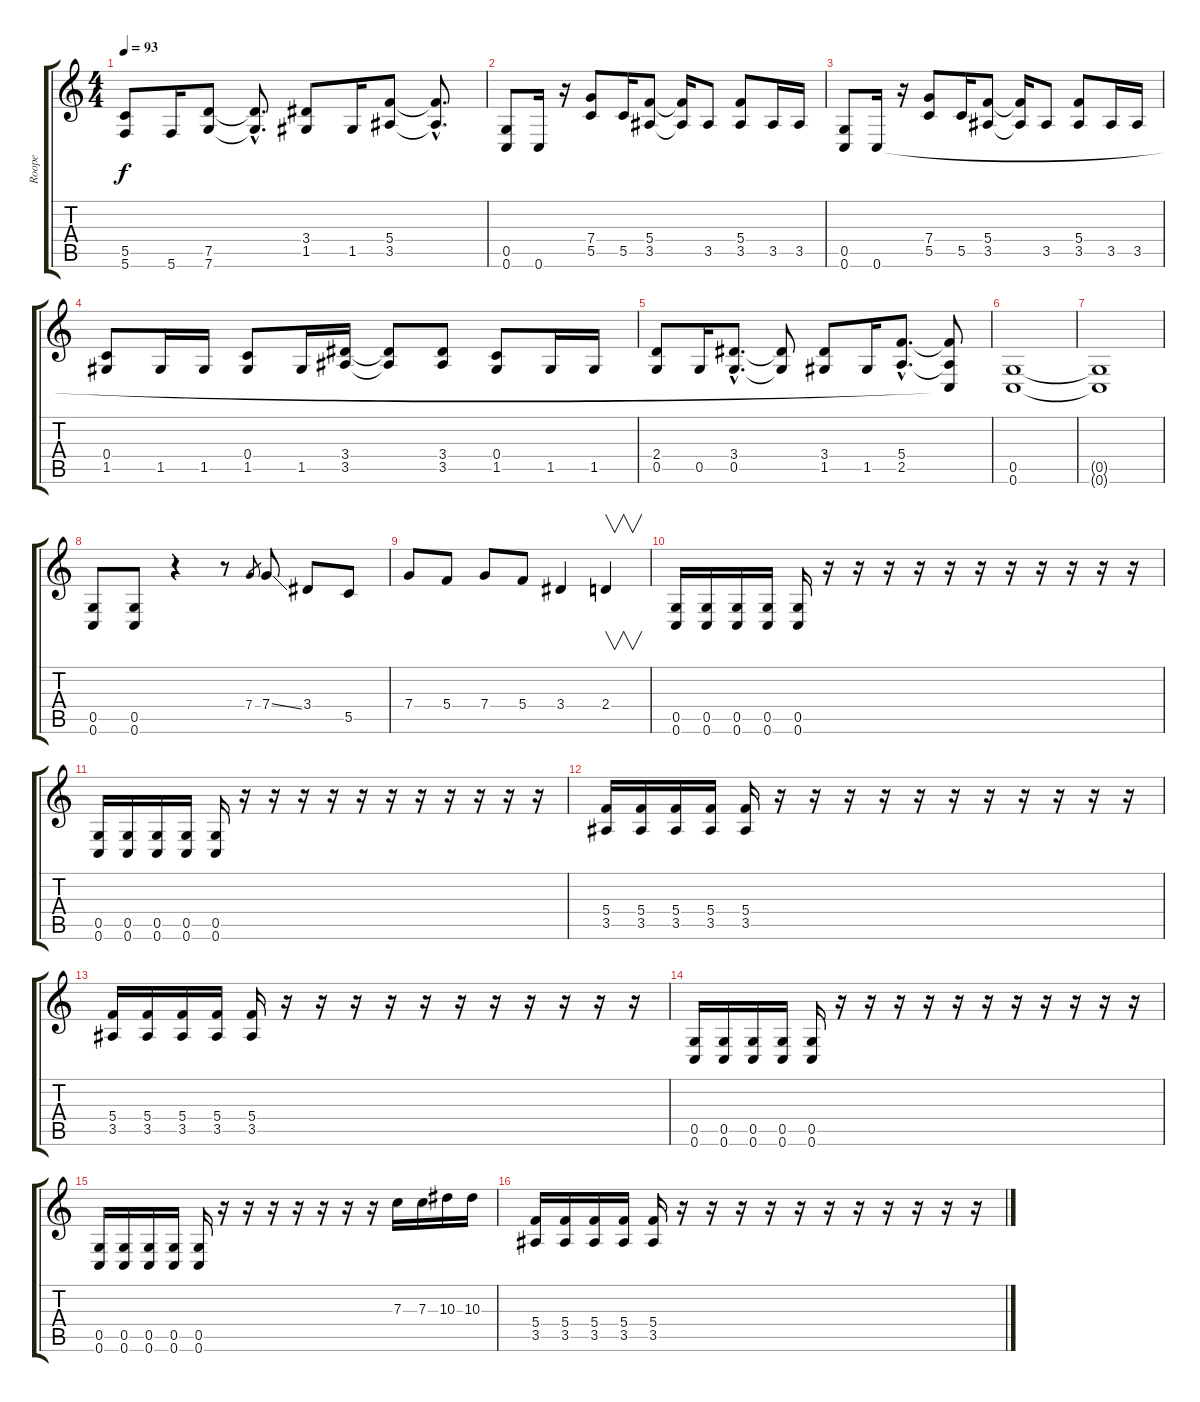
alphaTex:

\track ("Roope" "Roope") {instrument distortionguitar}
\staff {score tabs}
\tuning (D4 A3 F3 C3 G2 C2) {hide}
\ts (4 4)
\tempo 93
\clef g2
\ks c
(5.5 5.6).8{dy f} 5.6.16 (7.5 7.6).8 (7.5{hac t} 7.6{hac t}).8{d} (3.4 1.5).8 1.5.16 (5.4 3.5).8 (5.4{hac t} 3.5{hac t}).8{d} |
(0.5 0.6).8 0.6.16 r.16 (7.4 5.5).8 5.5.16 (5.4 3.5).8 (5.4{t} 3.5{t}).16 3.5.8 (5.4 3.5).8 3.5.16 3.5.16 |
(0.5 0.6).8 0.6.16 r.16 (7.4 5.5).8 5.5.16 (5.4 3.5).8 (5.4{t} 3.5{t}).16 3.5.8 (5.4 3.5).8 3.5.16 3.5.16 |
(0.4 1.5).8 1.5.16 1.5.16 (0.4 1.5).8 1.5.16 (3.4 3.5).16 (3.4{t} 3.5{t}).8 (3.4 3.5).8 (0.4 1.5).8 1.5.16 1.5.16 |
(2.4 0.5).8 0.5.16 (3.4{hac} 0.5{hac}).8{d} (3.4{t} 0.5{t}).8 (3.4 1.5).8 1.5.16 (5.4{hac} 2.5{hac}).8{d} (5.4{t} 2.5{t} 0.6{t}).8 |
(0.5 0.6).1 |
(0.5{t} 0.6{t}).1 |
(0.5 0.6).8 (0.5 0.6).8 r.4 r.8 7.4.8{gr} 7.4{ss}.8 3.4.8 5.5.8 |
7.4.8 5.4.8 7.4.8 5.4.8 3.4.4 2.4.4{v instrument guitarharmonics} |
(0.5 0.6).16{instrument distortionguitar} (0.5 0.6).16 (0.5 0.6).16 (0.5 0.6).16 (0.5 0.6).16 r.16 r.16 r.16 r.16 r.16 r.16 r.16 r.16 r.16 r.16 r.16 |
(0.5 0.6).16 (0.5 0.6).16 (0.5 0.6).16 (0.5 0.6).16 (0.5 0.6).16 r.16 r.16 r.16 r.16 r.16 r.16 r.16 r.16 r.16 r.16 r.16 |
(5.4 3.5).16 (5.4 3.5).16 (5.4 3.5).16 (5.4 3.5).16 (5.4 3.5).16 r.16 r.16 r.16 r.16 r.16 r.16 r.16 r.16 r.16 r.16 r.16 |
(5.4 3.5).16 (5.4 3.5).16 (5.4 3.5).16 (5.4 3.5).16 (5.4 3.5).16 r.16 r.16 r.16 r.16 r.16 r.16 r.16 r.16 r.16 r.16 r.16 |
(0.5 0.6).16{instrument distortionguitar} (0.5 0.6).16 (0.5 0.6).16 (0.5 0.6).16 (0.5 0.6).16 r.16 r.16 r.16 r.16 r.16 r.16 r.16 r.16 r.16 r.16 r.16 |
(0.5 0.6).16 (0.5 0.6).16 (0.5 0.6).16 (0.5 0.6).16 (0.5 0.6).16 r.16 r.16 r.16 r.16 r.16 r.16 r.16 7.3.16 7.3.16 10.3.16 10.3.16 |
(5.4 3.5).16 (5.4 3.5).16 (5.4 3.5).16 (5.4 3.5).16 (5.4 3.5).16 r.16 r.16 r.16 r.16 r.16 r.16 r.16 r.16 r.16 r.16 r.16
